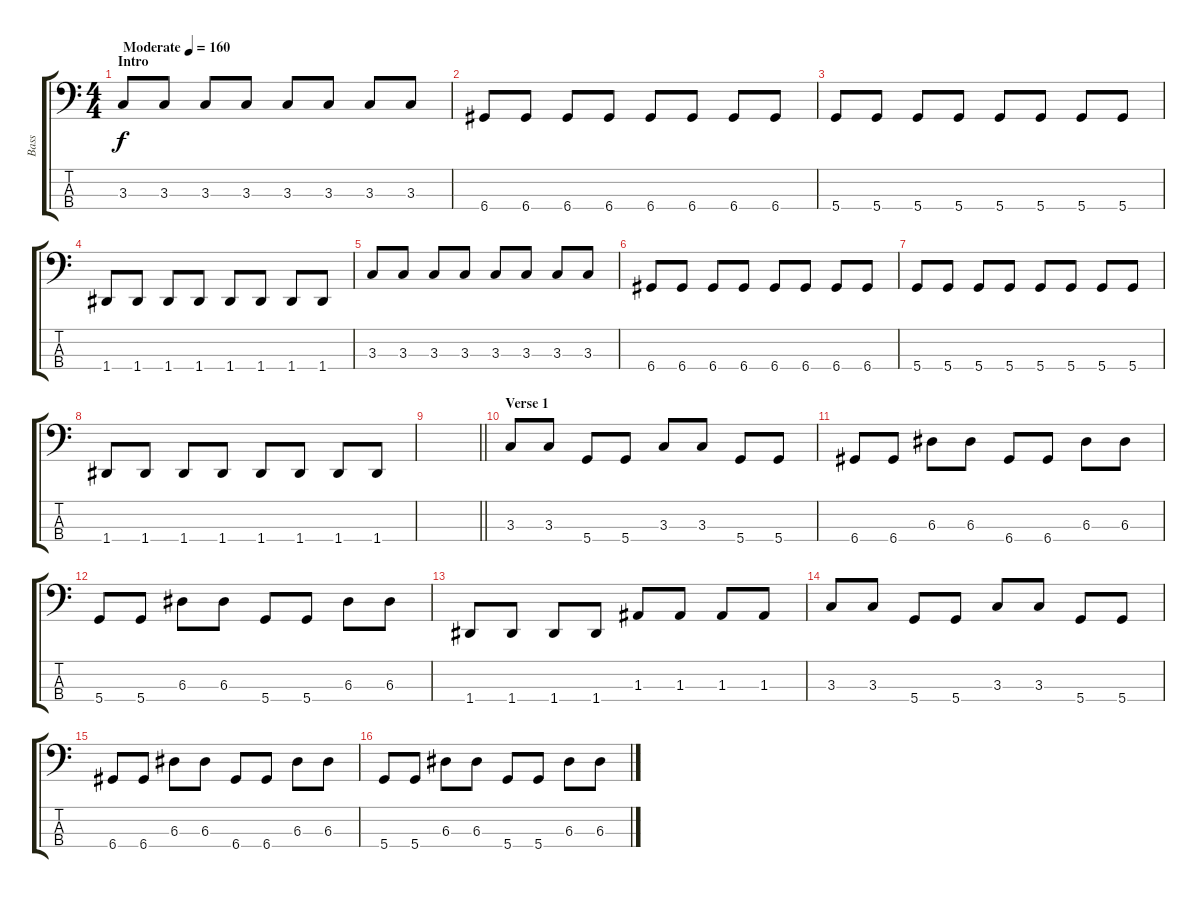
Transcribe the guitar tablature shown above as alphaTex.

\track ("Bass" "Bass") {instrument electricbassfinger}
\staff {score tabs}
\tuning (G2 D2 A1 D1) {hide}
\ts (4 4)
\section ("" "Intro")
\tempo (160 "Moderate")
\clef f4
\ks c
3.3.8{dy f instrument electricbassfinger} 3.3.8 3.3.8 3.3.8 3.3.8 3.3.8 3.3.8 3.3.8 |
6.4.8 6.4.8 6.4.8 6.4.8 6.4.8 6.4.8 6.4.8 6.4.8 |
5.4.8 5.4.8 5.4.8 5.4.8 5.4.8 5.4.8 5.4.8 5.4.8 |
1.4.8 1.4.8 1.4.8 1.4.8 1.4.8 1.4.8 1.4.8 1.4.8 |
3.3.8 3.3.8 3.3.8 3.3.8 3.3.8 3.3.8 3.3.8 3.3.8 |
6.4.8 6.4.8 6.4.8 6.4.8 6.4.8 6.4.8 6.4.8 6.4.8 |
5.4.8 5.4.8 5.4.8 5.4.8 5.4.8 5.4.8 5.4.8 5.4.8 |
1.4.8 1.4.8 1.4.8 1.4.8 1.4.8 1.4.8 1.4.8 1.4.8 |
\barLineRight lightlight
|
\section ("" "Verse 1")
3.3.8 3.3.8 5.4.8 5.4.8 3.3.8 3.3.8 5.4.8 5.4.8 |
6.4.8 6.4.8 6.3.8 6.3.8 6.4.8 6.4.8 6.3.8 6.3.8 |
5.4.8 5.4.8 6.3.8 6.3.8 5.4.8 5.4.8 6.3.8 6.3.8 |
1.4.8 1.4.8 1.4.8 1.4.8 1.3.8 1.3.8 1.3.8 1.3.8 |
3.3.8 3.3.8 5.4.8 5.4.8 3.3.8 3.3.8 5.4.8 5.4.8 |
6.4.8 6.4.8 6.3.8 6.3.8 6.4.8 6.4.8 6.3.8 6.3.8 |
5.4.8 5.4.8 6.3.8 6.3.8 5.4.8 5.4.8 6.3.8 6.3.8
